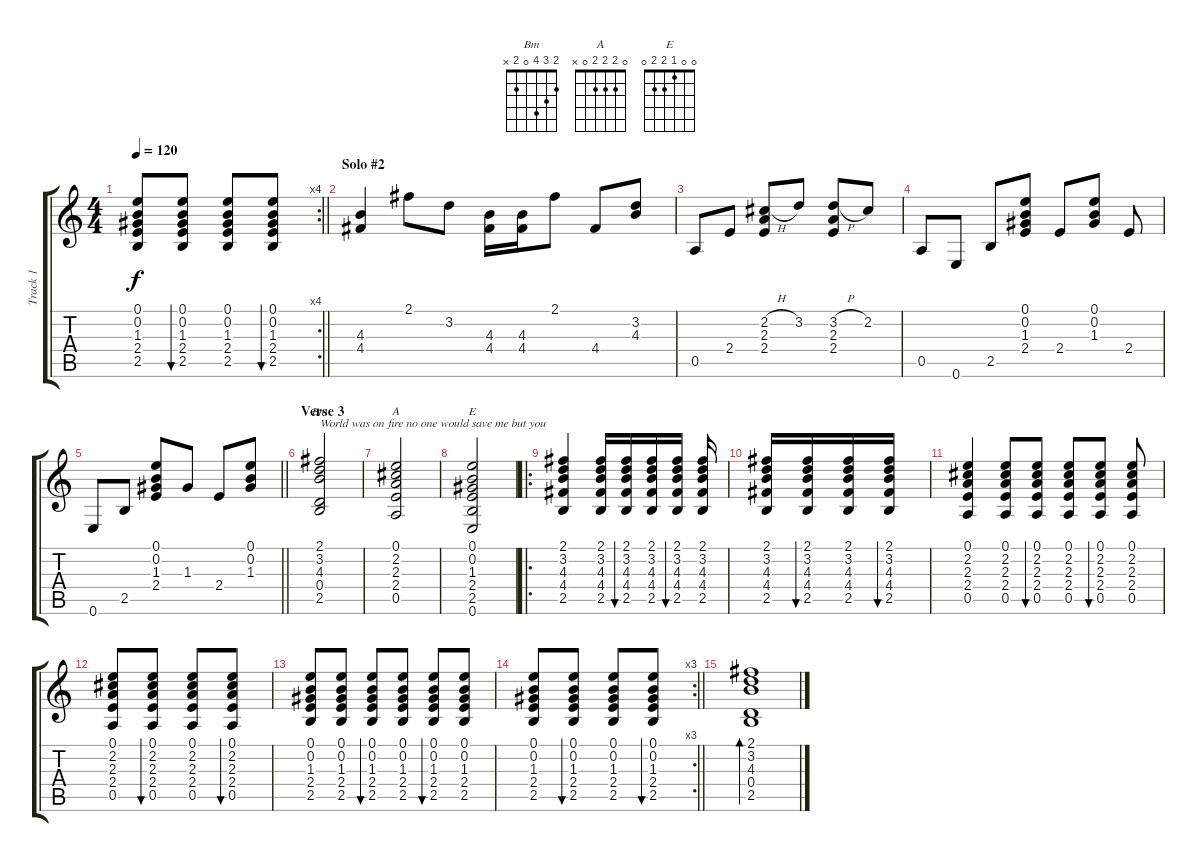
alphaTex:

\track ("Track 1" "Track 1") {instrument acousticguitarsteel}
\staff {score tabs}
\tuning (E4 B3 G3 D3 A2 E2) {hide}
\chord ("Bm" 2 3 4 0 2 x)
\chord ("A" 0 2 2 2 0 x)
\chord ("E" 0 0 1 2 2 0)
\rc 4
\ts (4 4)
\tempo 120
\clef g2
\barLineRight lightlight
\ks c
(0.1 0.2 1.3 2.4 2.5).8{dy f} (0.1 0.2 1.3 2.4 2.5).8{bu 120} (0.1 0.2 1.3 2.4 2.5).8 (0.1 0.2 1.3 2.4 2.5).8{bu 120} |
\section ("" "Solo #2")
(4.3 4.4).4 2.1.8 3.2.8 (4.3 4.4).16 (4.3 4.4).16 2.1.8 4.4.8 (3.2 4.3).8 |
0.5.8 2.4.8 (2.2{h} 2.3 2.4).8 3.2.8 (3.2{h} 2.3 2.4).8 2.2.8 |
0.5.8 0.6.8 2.5.8 (0.1 0.2 1.3 2.4).8 2.4.8 (0.1 0.2 1.3).8 2.4.8 |
\barLineRight lightlight
0.6.8 2.5.8 (0.1 0.2 1.3 2.4).8 1.3.8 2.4.8 (0.1 0.2 1.3).8 |
\section ("" "Verse 3")
(2.1 3.2 4.3 0.4 2.5).2{ch "Bm" txt "World was on fire no one would save me but you "} |
(0.1 2.2 2.3 2.4 0.5).2{ch "A"} |
(0.1 0.2 1.3 2.4 2.5 0.6).2{ch "E"} |
\ro
(2.1 3.2 4.3 4.4 2.5).4 (2.1 3.2 4.3 4.4 2.5).16 (2.1 3.2 4.3 4.4 2.5).16{bu 60} (2.1 3.2 4.3 4.4 2.5).16 (2.1 3.2 4.3 4.4 2.5).16{bu 60} (2.1 3.2 4.3 4.4 2.5).16 |
(2.1 3.2 4.3 4.4 2.5).16 (2.1 3.2 4.3 4.4 2.5).16{bu 60} (2.1 3.2 4.3 4.4 2.5).16 (2.1 3.2 4.3 4.4 2.5).16{bu 60} |
(0.1 2.2 2.3 2.4 0.5).4 (0.1 2.2 2.3 2.4 0.5).8 (0.1 2.2 2.3 2.4 0.5).8{bu 120} (0.1 2.2 2.3 2.4 0.5).8 (0.1 2.2 2.3 2.4 0.5).8{bu 120} (0.1 2.2 2.3 2.4 0.5).8 |
(0.1 2.2 2.3 2.4 0.5).8 (0.1 2.2 2.3 2.4 0.5).8{bu 120} (0.1 2.2 2.3 2.4 0.5).8 (0.1 2.2 2.3 2.4 0.5).8{bu 120} |
(0.1 0.2 1.3 2.4 2.5).8 (0.1 0.2 1.3 2.4 2.5).8 (0.1 0.2 1.3 2.4 2.5).8{bu 120} (0.1 0.2 1.3 2.4 2.5).8 (0.1 0.2 1.3 2.4 2.5).8{bu 120} (0.1 0.2 1.3 2.4 2.5).8 |
\rc 3
\barLineRight lightlight
(0.1 0.2 1.3 2.4 2.5).8 (0.1 0.2 1.3 2.4 2.5).8{bu 120} (0.1 0.2 1.3 2.4 2.5).8 (0.1 0.2 1.3 2.4 2.5).8{bu 120} |
(2.1 3.2 4.3 0.4 2.5).1{bd 480}
